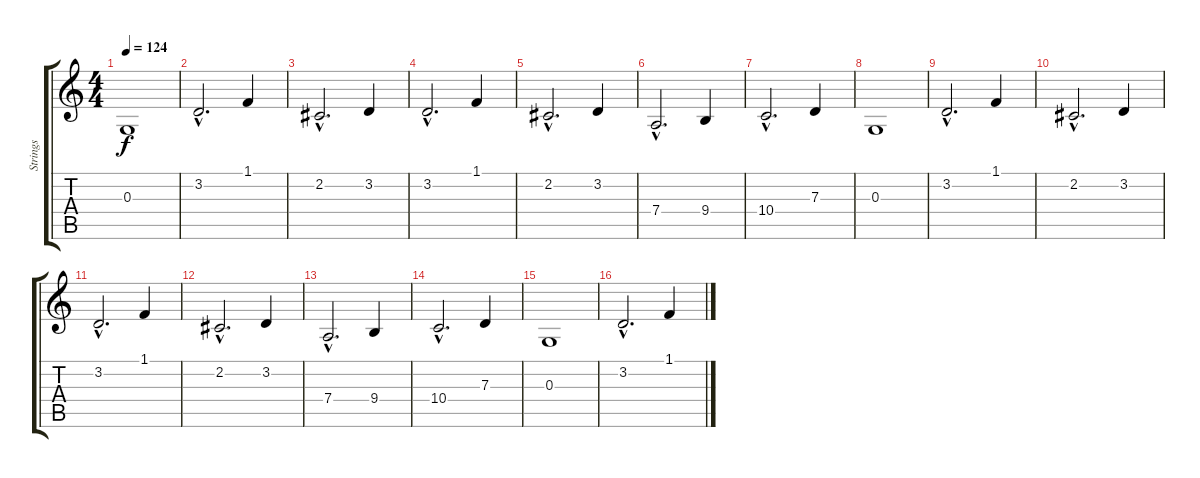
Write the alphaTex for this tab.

\track ("Strings" "Strings") {instrument stringensemble1}
\staff {score tabs}
\tuning (E4 B3 G3 D3 A2 D2) {hide}
\ts (4 4)
\tempo 124
\clef g2
\ks c
0.3.1{dy f} |
3.2{hac}.2{d} 1.1.4 |
2.2{hac}.2{d} 3.2.4 |
3.2{hac}.2{d} 1.1.4 |
2.2{hac}.2{d} 3.2.4 |
7.4{hac}.2{d} 9.4.4 |
10.4{hac}.2{d} 7.3.4 |
0.3.1 |
3.2{hac}.2{d} 1.1.4 |
2.2{hac}.2{d} 3.2.4 |
3.2{hac}.2{d} 1.1.4 |
2.2{hac}.2{d} 3.2.4 |
7.4{hac}.2{d} 9.4.4 |
10.4{hac}.2{d} 7.3.4 |
0.3.1 |
3.2{hac}.2{d} 1.1.4
